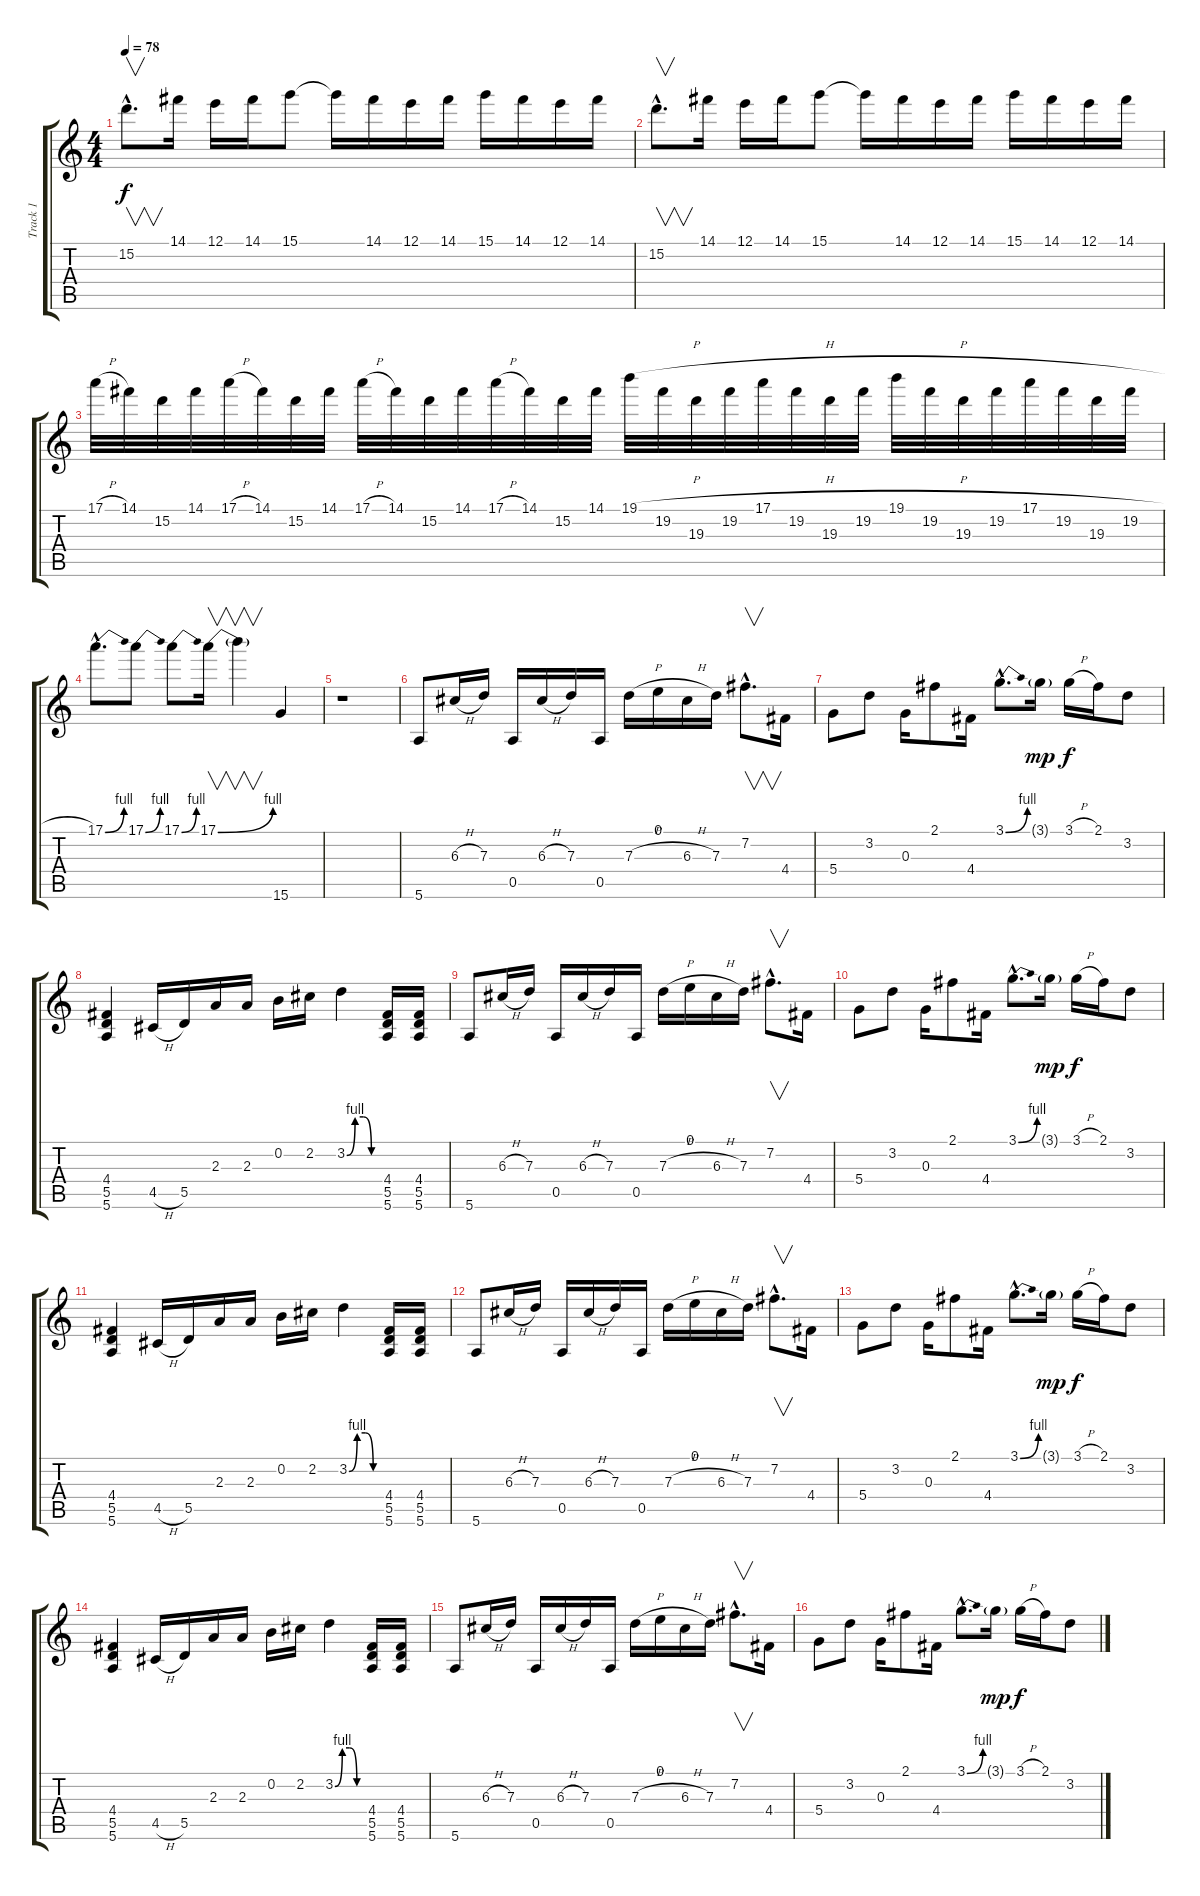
\track ("Track 1" "Track 1") {instrument electricguitarjazz}
\staff {score tabs}
\tuning (E4 B3 G3 D3 A2 E2) {hide}
\ts (4 4)
\tempo 78
\clef g2
\ks c
15.2{hac}.8{v d dy f} 14.1.16 12.1.16 14.1.16 15.1.8 15.1{t}.16 14.1.16 12.1.16 14.1.16 15.1.16 14.1.16 12.1.16 14.1.16 |
15.2{hac}.8{v d} 14.1.16 12.1.16 14.1.16 15.1.8 15.1{t}.16 14.1.16 12.1.16 14.1.16 15.1.16 14.1.16 12.1.16 14.1.16 |
17.1{h}.32 14.1.32 15.2.32 14.1.32 17.1{h}.32 14.1.32 15.2.32 14.1.32 17.1{h}.32 14.1.32 15.2.32 14.1.32 17.1{h}.32 14.1.32 15.2.32 14.1.32 19.1{h}.32 19.2.32 19.3.32 19.2.32 17.1{h}.32 19.2.32 19.3.32 19.2.32 19.1{h}.32 19.2.32 19.3.32 19.2.32 17.1{h}.32 19.2.32 19.3.32 19.2.32 |
17.1{be (bend 0 0 60 4) hac}.8{d} 17.1{be (bend 0 0 60 4)}.8 17.1{be (bend 0 0 60 4)}.8 17.1{be (bend 0 0 60 4)}.16{v} 17.1{t}.4{v} 15.6.4 |
r.1 |
5.6.8 6.3{h}.16 7.3.16 0.5.16 6.3{h}.16 7.3.16 0.5.16 7.3{h}.16 0.1.16 6.3{h}.16 7.3.16 7.2{hac}.8{v d} 4.4.16 |
5.4.8 3.2.8 0.3.16 2.1.8 4.4.16 3.1{be (bend 0 0 60 4) hac}.8{d} 3.1{g}.16{dy mp} 3.1{h}.16{dy f} 2.1.16 3.2.8 |
(4.4 5.5 5.6).4 4.5{h}.16 5.5.16 2.3.16 2.3.16 0.2.16 2.2.16 3.2{be (custom 0 0 15 4 30 4 45 0 60 0)}.4 (4.4 5.5 5.6).16 (4.4 5.5 5.6).16 |
5.6.8 6.3{h}.16 7.3.16 0.5.16 6.3{h}.16 7.3.16 0.5.16 7.3{h}.16 0.1.16 6.3{h}.16 7.3.16 7.2{hac}.8{v d} 4.4.16 |
5.4.8 3.2.8 0.3.16 2.1.8 4.4.16 3.1{be (bend 0 0 60 4) hac}.8{d} 3.1{g}.16{dy mp} 3.1{h}.16{dy f} 2.1.16 3.2.8 |
(4.4 5.5 5.6).4 4.5{h}.16 5.5.16 2.3.16 2.3.16 0.2.16 2.2.16 3.2{be (custom 0 0 15 4 30 4 45 0 60 0)}.4 (4.4 5.5 5.6).16 (4.4 5.5 5.6).16 |
5.6.8 6.3{h}.16 7.3.16 0.5.16 6.3{h}.16 7.3.16 0.5.16 7.3{h}.16 0.1.16 6.3{h}.16 7.3.16 7.2{hac}.8{v d} 4.4.16 |
5.4.8 3.2.8 0.3.16 2.1.8 4.4.16 3.1{be (bend 0 0 60 4) hac}.8{d} 3.1{g}.16{dy mp} 3.1{h}.16{dy f} 2.1.16 3.2.8 |
(4.4 5.5 5.6).4 4.5{h}.16 5.5.16 2.3.16 2.3.16 0.2.16 2.2.16 3.2{be (custom 0 0 15 4 30 4 45 0 60 0)}.4 (4.4 5.5 5.6).16 (4.4 5.5 5.6).16 |
5.6.8 6.3{h}.16 7.3.16 0.5.16 6.3{h}.16 7.3.16 0.5.16 7.3{h}.16 0.1.16 6.3{h}.16 7.3.16 7.2{hac}.8{v d} 4.4.16 |
5.4.8 3.2.8 0.3.16 2.1.8 4.4.16 3.1{be (bend 0 0 60 4) hac}.8{d} 3.1{g}.16{dy mp} 3.1{h}.16{dy f} 2.1.16 3.2.8
